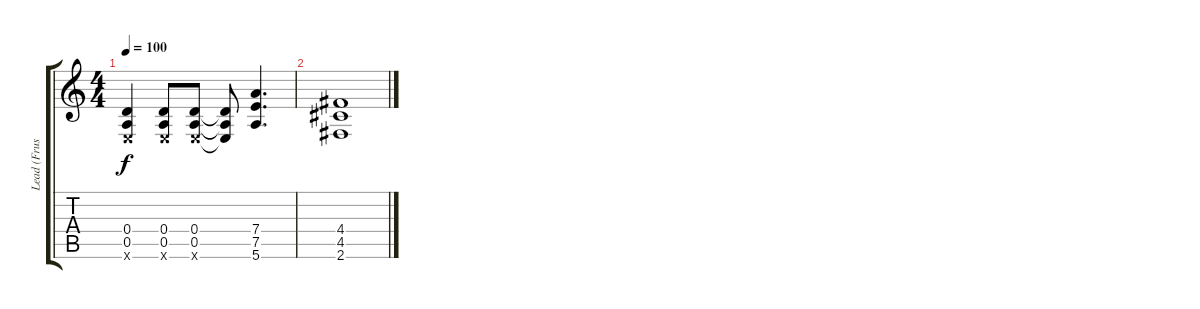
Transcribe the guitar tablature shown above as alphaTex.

\track ("Lead (Fruscante)" "Lead (Frus") {instrument distortionguitar}
\staff {score tabs}
\tuning (E4 B3 G3 D3 A2 E2) {hide}
\ts (4 4)
\tempo 100
\clef g2
\ks c
(0.4 0.5 0.6{x}).4{dy f} (0.4 0.5 0.6{x}).8 (0.4 0.5 0.6{x}).8 (0.4{t} 0.5{t} 0.6{t}).8 (7.4 7.5 5.6).4{d} |
(4.4 4.5 2.6).1
